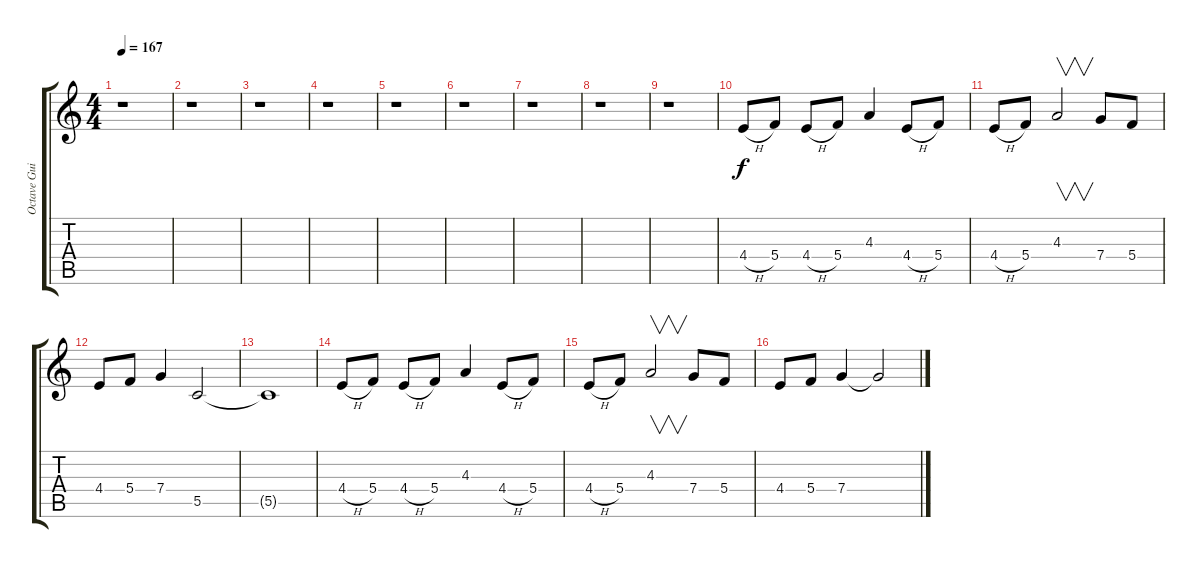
\track ("Octave Guitar 2" "Octave Gui") {instrument overdrivenguitar}
\staff {score tabs}
\tuning (D4 A3 F3 C3 G2 D2) {hide}
\ts (4 4)
\tempo 167
\clef g2
\ks c
r.1{dy f} |
r.1 |
r.1 |
r.1 |
r.1 |
r.1 |
r.1 |
r.1 |
r.1 |
4.4{h}.8 5.4.8 4.4{h}.8 5.4.8 4.3.4 4.4{h}.8 5.4.8 |
4.4{h}.8 5.4.8 4.3.2{v} 7.4.8 5.4.8 |
4.4.8 5.4.8 7.4.4 5.5.2 |
5.5{t}.1 |
4.4{h}.8 5.4.8 4.4{h}.8 5.4.8 4.3.4 4.4{h}.8 5.4.8 |
4.4{h}.8 5.4.8 4.3.2{v} 7.4.8 5.4.8 |
4.4.8 5.4.8 7.4.4 7.4{t}.2
